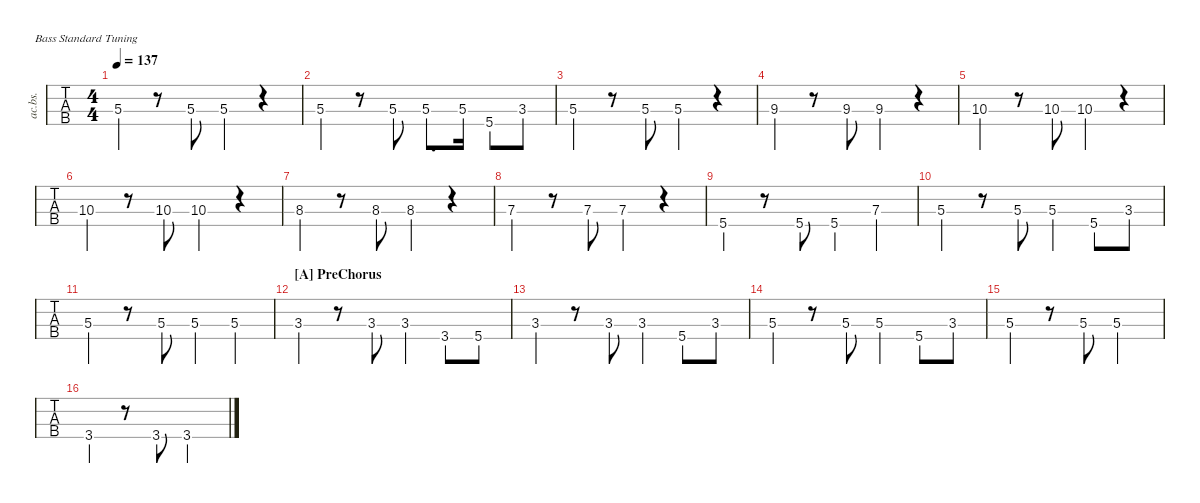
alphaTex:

\defaultSystemsLayout 4
\hideDynamics
\bracketExtendMode nobrackets
\track ("Acoustic Bass" "ac.bs.") {defaultSystemsLayout 4 instrument acousticbass}
\staff {tabs}
\tuning (G2 D2 A1 E1)
\ts (4 4)
\tempo 137
\clef f4
\ks f
5.3{acc forcenatural}.4{dy mf} r.8 5.3{acc forcenatural}.8 5.3{acc forcenatural}.4 r.4 |
5.3{acc forcenatural}.4 r.8 5.3{acc forcenatural}.8 5.3{acc forcenatural}.8{d} 5.3{acc forcenatural}.16 5.4{acc forcenatural}.8 3.3{acc forcenatural}.8 |
5.3{acc forcenatural}.4 r.8 5.3{acc forcenatural}.8 5.3{acc forcenatural}.4 r.4 |
9.3{acc b}.4 r.8 9.3{acc b}.8 9.3{acc b}.4 r.4 |
10.3{acc forcenatural}.4 r.8 10.3{acc forcenatural}.8 10.3{acc forcenatural}.4 r.4 |
10.3{acc forcenatural}.4 r.8 10.3{acc forcenatural}.8 10.3{acc forcenatural}.4 r.4 |
8.3{acc forcenatural}.4 r.8 8.3{acc forcenatural}.8 8.3{acc forcenatural}.4 r.4 |
7.3{acc forcenatural}.4 r.8 7.3{acc forcenatural}.8 7.3{acc forcenatural}.4 r.4 |
5.4{acc forcenatural}.4 r.8 5.4{acc forcenatural}.8 5.4{acc forcenatural}.4 7.3{acc forcenatural}.4 |
5.3{acc forcenatural}.4 r.8 5.3{acc forcenatural}.8 5.3{acc forcenatural}.4 5.4{acc forcenatural}.8 3.3{acc forcenatural}.8 |
5.3{acc forcenatural}.4 r.8 5.3{acc forcenatural}.8 5.3{acc forcenatural}.4 5.3{acc forcenatural}.4 |
\section ("A" "PreChorus")
3.3{acc forcenatural}.4 r.8 3.3{acc forcenatural}.8 3.3{acc forcenatural}.4 3.4{acc forcenatural}.8 5.4{acc forcenatural}.8 |
3.3{acc forcenatural}.4 r.8 3.3{acc forcenatural}.8 3.3{acc forcenatural}.4 5.4{acc forcenatural}.8 3.3{acc forcenatural}.8 |
5.3{acc forcenatural}.4 r.8 5.3{acc forcenatural}.8 5.3{acc forcenatural}.4 5.4{acc forcenatural}.8 3.3{acc forcenatural}.8 |
5.3{acc forcenatural}.4 r.8 5.3{acc forcenatural}.8 5.3{acc forcenatural}.2 |
3.4{acc forcenatural}.4 r.8 3.4{acc forcenatural}.8 3.4{acc forcenatural}.2
